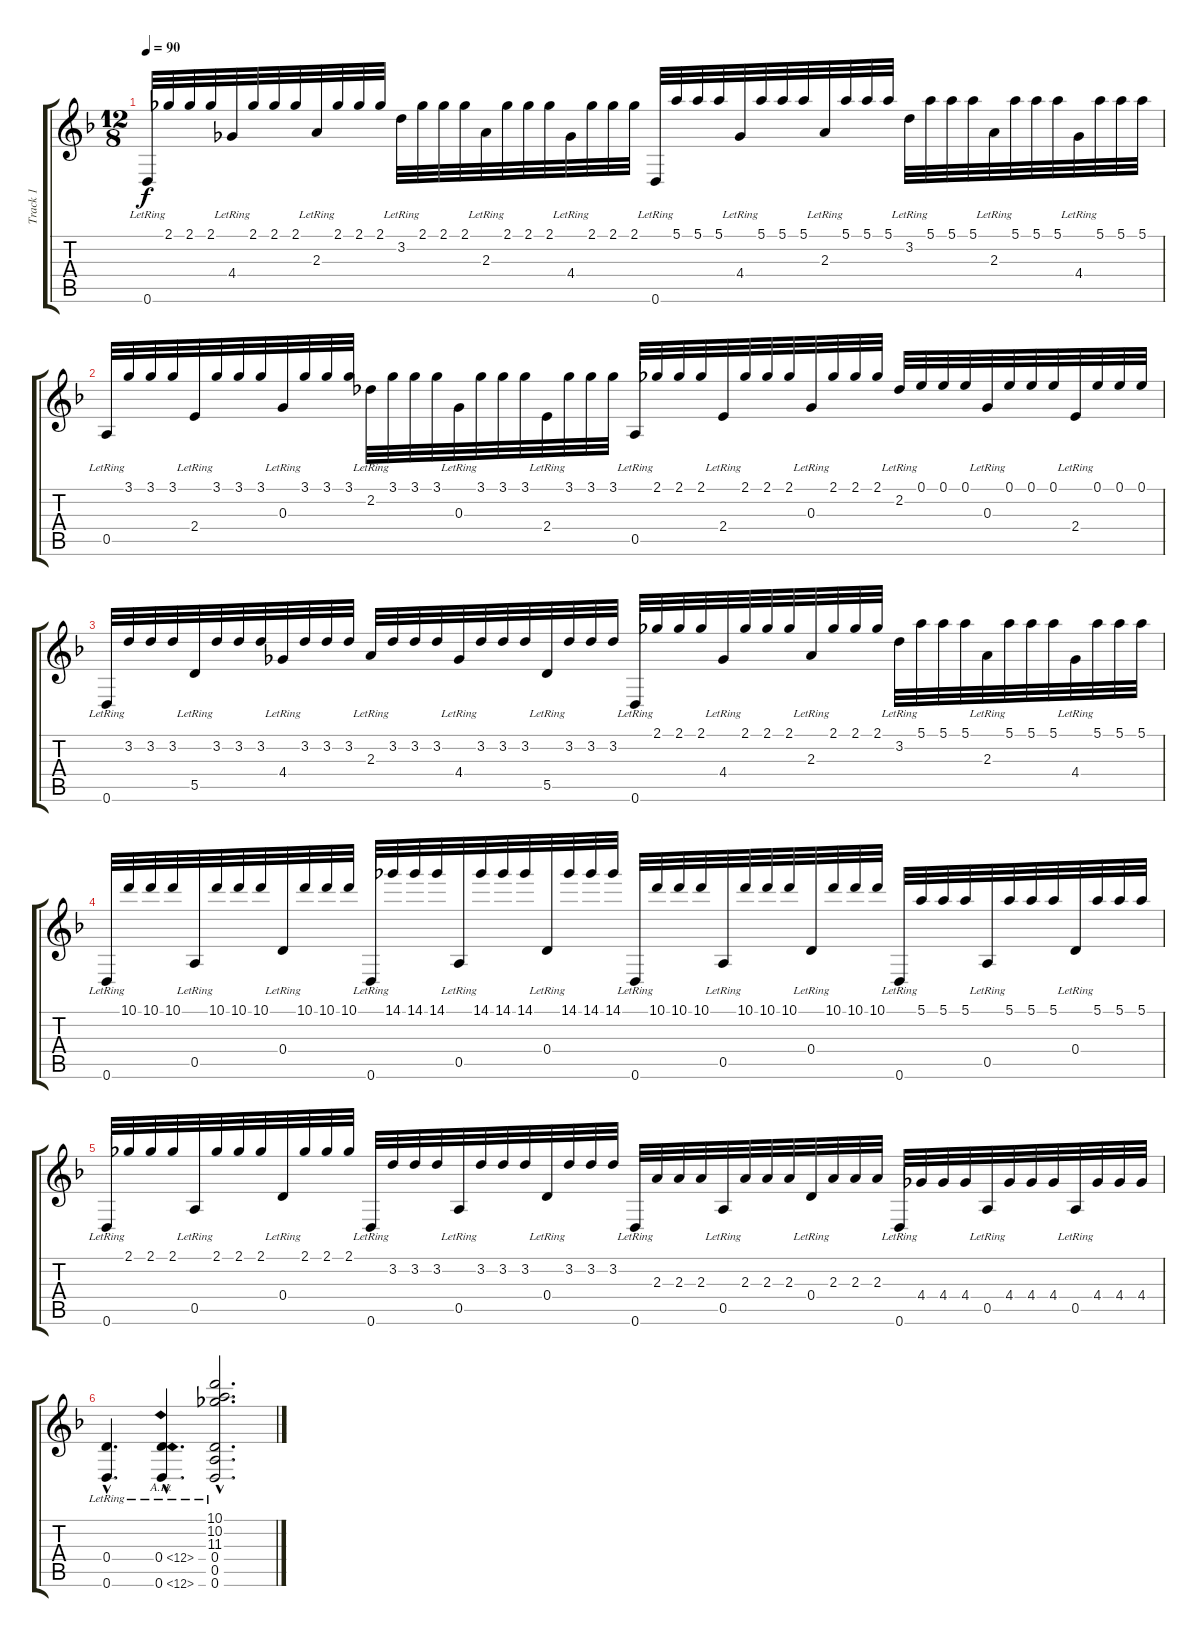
\track ("Track 1" "Track 1") {instrument acousticguitarnylon}
\staff {score tabs}
\tuning (E4 B3 G3 D3 A2 D2) {hide}
\ts (12 8)
\tempo 90
\clef g2
\ks dminor
0.6{lr}.32{dy f} 2.1.32 2.1.32 2.1.32 4.4{lr}.32 2.1.32 2.1.32 2.1.32 2.3{lr}.32 2.1.32 2.1.32 2.1.32 3.2{lr}.32 2.1.32 2.1.32 2.1.32 2.3{lr}.32 2.1.32 2.1.32 2.1.32 4.4{lr}.32 2.1.32 2.1.32 2.1.32 0.6{lr}.32 5.1.32 5.1.32 5.1.32 4.4{lr}.32 5.1.32 5.1.32 5.1.32 2.3{lr}.32 5.1.32 5.1.32 5.1.32 3.2{lr}.32 5.1.32 5.1.32 5.1.32 2.3{lr}.32 5.1.32 5.1.32 5.1.32 4.4{lr}.32 5.1.32 5.1.32 5.1.32 |
0.5{lr}.32 3.1.32 3.1.32 3.1.32 2.4{lr}.32 3.1.32 3.1.32 3.1.32 0.3{lr}.32 3.1.32 3.1.32 3.1.32 2.2{lr}.32 3.1.32 3.1.32 3.1.32 0.3{lr}.32 3.1.32 3.1.32 3.1.32 2.4{lr}.32 3.1.32 3.1.32 3.1.32 0.5{lr}.32 2.1.32 2.1.32 2.1.32 2.4{lr}.32 2.1.32 2.1.32 2.1.32 0.3{lr}.32 2.1.32 2.1.32 2.1.32 2.2{lr}.32 0.1.32 0.1.32 0.1.32 0.3{lr}.32 0.1.32 0.1.32 0.1.32 2.4{lr}.32 0.1.32 0.1.32 0.1.32 |
0.6{lr}.32 3.2.32 3.2.32 3.2.32 5.5{lr}.32 3.2.32 3.2.32 3.2.32 4.4{lr}.32 3.2.32 3.2.32 3.2.32 2.3{lr}.32 3.2.32 3.2.32 3.2.32 4.4{lr}.32 3.2.32 3.2.32 3.2.32 5.5{lr}.32 3.2.32 3.2.32 3.2.32 0.6{lr}.32 2.1.32 2.1.32 2.1.32 4.4{lr}.32 2.1.32 2.1.32 2.1.32 2.3{lr}.32 2.1.32 2.1.32 2.1.32 3.2{lr}.32 5.1.32 5.1.32 5.1.32 2.3{lr}.32 5.1.32 5.1.32 5.1.32 4.4{lr}.32 5.1.32 5.1.32 5.1.32 |
0.6{lr}.32 10.1.32 10.1.32 10.1.32 0.5{lr}.32 10.1.32 10.1.32 10.1.32 0.4{lr}.32 10.1.32 10.1.32 10.1.32 0.6{lr}.32 14.1.32 14.1.32 14.1.32 0.5{lr}.32 14.1.32 14.1.32 14.1.32 0.4{lr}.32 14.1.32 14.1.32 14.1.32 0.6{lr}.32 10.1.32 10.1.32 10.1.32 0.5{lr}.32 10.1.32 10.1.32 10.1.32 0.4{lr}.32 10.1.32 10.1.32 10.1.32 0.6{lr}.32 5.1.32 5.1.32 5.1.32 0.5{lr}.32 5.1.32 5.1.32 5.1.32 0.4{lr}.32 5.1.32 5.1.32 5.1.32 |
0.6{lr}.32 2.1.32 2.1.32 2.1.32 0.5{lr}.32 2.1.32 2.1.32 2.1.32 0.4{lr}.32 2.1.32 2.1.32 2.1.32 0.6{lr}.32 3.2.32 3.2.32 3.2.32 0.5{lr}.32 3.2.32 3.2.32 3.2.32 0.4{lr}.32 3.2.32 3.2.32 3.2.32 0.6{lr}.32 2.3.32 2.3.32 2.3.32 0.5{lr}.32 2.3.32 2.3.32 2.3.32 0.4{lr}.32 2.3.32 2.3.32 2.3.32 0.6{lr}.32 4.4.32 4.4.32 4.4.32 0.5{lr}.32 4.4.32 4.4.32 4.4.32 0.5{lr}.32 4.4.32 4.4.32 4.4.32 |
(0.4{hac lr} 0.6{hac lr}).4{d} (0.4{ah 12 hac lr} 0.6{ah 12 hac lr}).4{d} (10.1{hac lr} 10.2{hac lr} 11.3{hac lr} 0.4{hac lr} 0.5{hac lr} 0.6{hac lr}).2{d}
